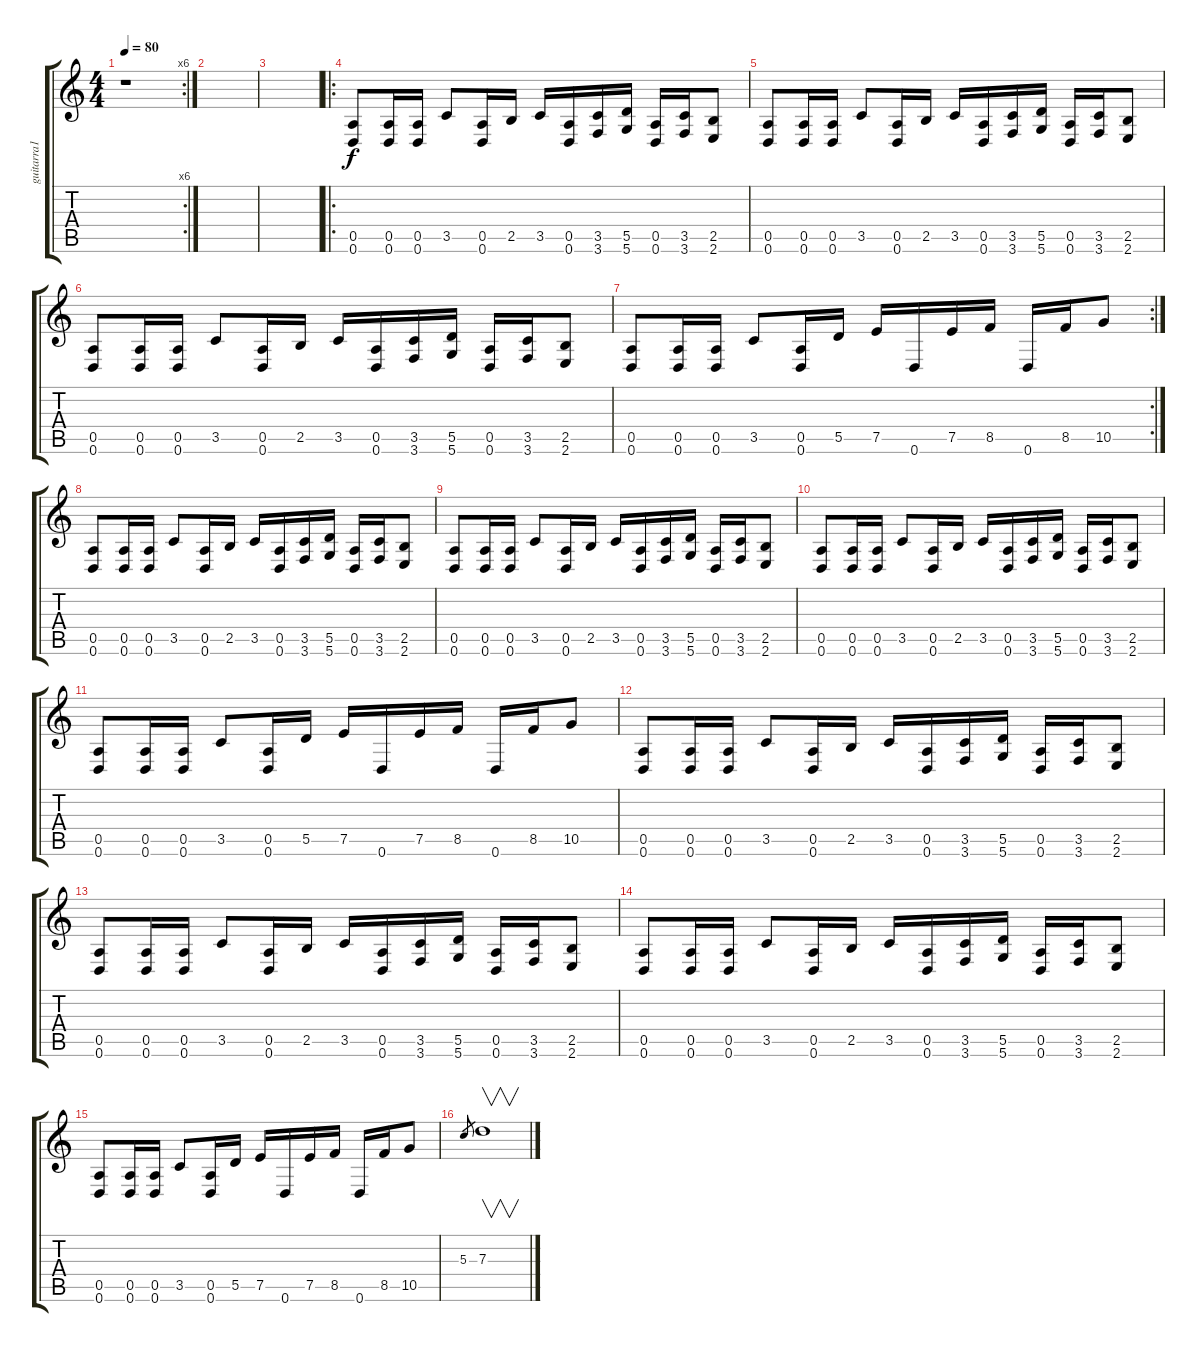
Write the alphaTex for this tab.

\track ("guitarra1" "guitarra1") {instrument distortionguitar}
\staff {score tabs}
\tuning (E4 B3 G3 D3 A2 D2) {hide}
\rc 6
\ts (4 4)
\tempo 80
\clef g2
\ks c
r.1{dy f} |
|
|
\ro
(0.5 0.6).8{instrument distortionguitar} (0.5 0.6).16 (0.5 0.6).16 3.5.8 (0.5 0.6).16 2.5.16 3.5.16 (0.5 0.6).16 (3.5 3.6).16 (5.5 5.6).16 (0.5 0.6).16 (3.5 3.6).16 (2.5 2.6).8 |
(0.5 0.6).8 (0.5 0.6).16 (0.5 0.6).16 3.5.8 (0.5 0.6).16 2.5.16 3.5.16 (0.5 0.6).16 (3.5 3.6).16 (5.5 5.6).16 (0.5 0.6).16 (3.5 3.6).16 (2.5 2.6).8 |
(0.5 0.6).8 (0.5 0.6).16 (0.5 0.6).16 3.5.8 (0.5 0.6).16 2.5.16 3.5.16 (0.5 0.6).16 (3.5 3.6).16 (5.5 5.6).16 (0.5 0.6).16 (3.5 3.6).16 (2.5 2.6).8 |
\rc 2
(0.5 0.6).8 (0.5 0.6).16 (0.5 0.6).16 3.5.8 (0.5 0.6).16 5.5.16 7.5.16 0.6.16 7.5.16 8.5.16 0.6.16 8.5.16 10.5.8 |
(0.5 0.6).8 (0.5 0.6).16 (0.5 0.6).16 3.5.8 (0.5 0.6).16 2.5.16 3.5.16 (0.5 0.6).16 (3.5 3.6).16 (5.5 5.6).16 (0.5 0.6).16 (3.5 3.6).16 (2.5 2.6).8 |
(0.5 0.6).8 (0.5 0.6).16 (0.5 0.6).16 3.5.8 (0.5 0.6).16 2.5.16 3.5.16 (0.5 0.6).16 (3.5 3.6).16 (5.5 5.6).16 (0.5 0.6).16 (3.5 3.6).16 (2.5 2.6).8 |
(0.5 0.6).8 (0.5 0.6).16 (0.5 0.6).16 3.5.8 (0.5 0.6).16 2.5.16 3.5.16 (0.5 0.6).16 (3.5 3.6).16 (5.5 5.6).16 (0.5 0.6).16 (3.5 3.6).16 (2.5 2.6).8 |
(0.5 0.6).8 (0.5 0.6).16 (0.5 0.6).16 3.5.8 (0.5 0.6).16 5.5.16 7.5.16 0.6.16 7.5.16 8.5.16 0.6.16 8.5.16 10.5.8 |
(0.5 0.6).8 (0.5 0.6).16 (0.5 0.6).16 3.5.8 (0.5 0.6).16 2.5.16 3.5.16 (0.5 0.6).16 (3.5 3.6).16 (5.5 5.6).16 (0.5 0.6).16 (3.5 3.6).16 (2.5 2.6).8 |
(0.5 0.6).8 (0.5 0.6).16 (0.5 0.6).16 3.5.8 (0.5 0.6).16 2.5.16 3.5.16 (0.5 0.6).16 (3.5 3.6).16 (5.5 5.6).16 (0.5 0.6).16 (3.5 3.6).16 (2.5 2.6).8 |
(0.5 0.6).8 (0.5 0.6).16 (0.5 0.6).16 3.5.8 (0.5 0.6).16 2.5.16 3.5.16 (0.5 0.6).16 (3.5 3.6).16 (5.5 5.6).16 (0.5 0.6).16 (3.5 3.6).16 (2.5 2.6).8 |
(0.5 0.6).8 (0.5 0.6).16 (0.5 0.6).16 3.5.8 (0.5 0.6).16 5.5.16 7.5.16 0.6.16 7.5.16 8.5.16 0.6.16 8.5.16 10.5.8 |
5.3.8{gr} 7.3.1{v}
